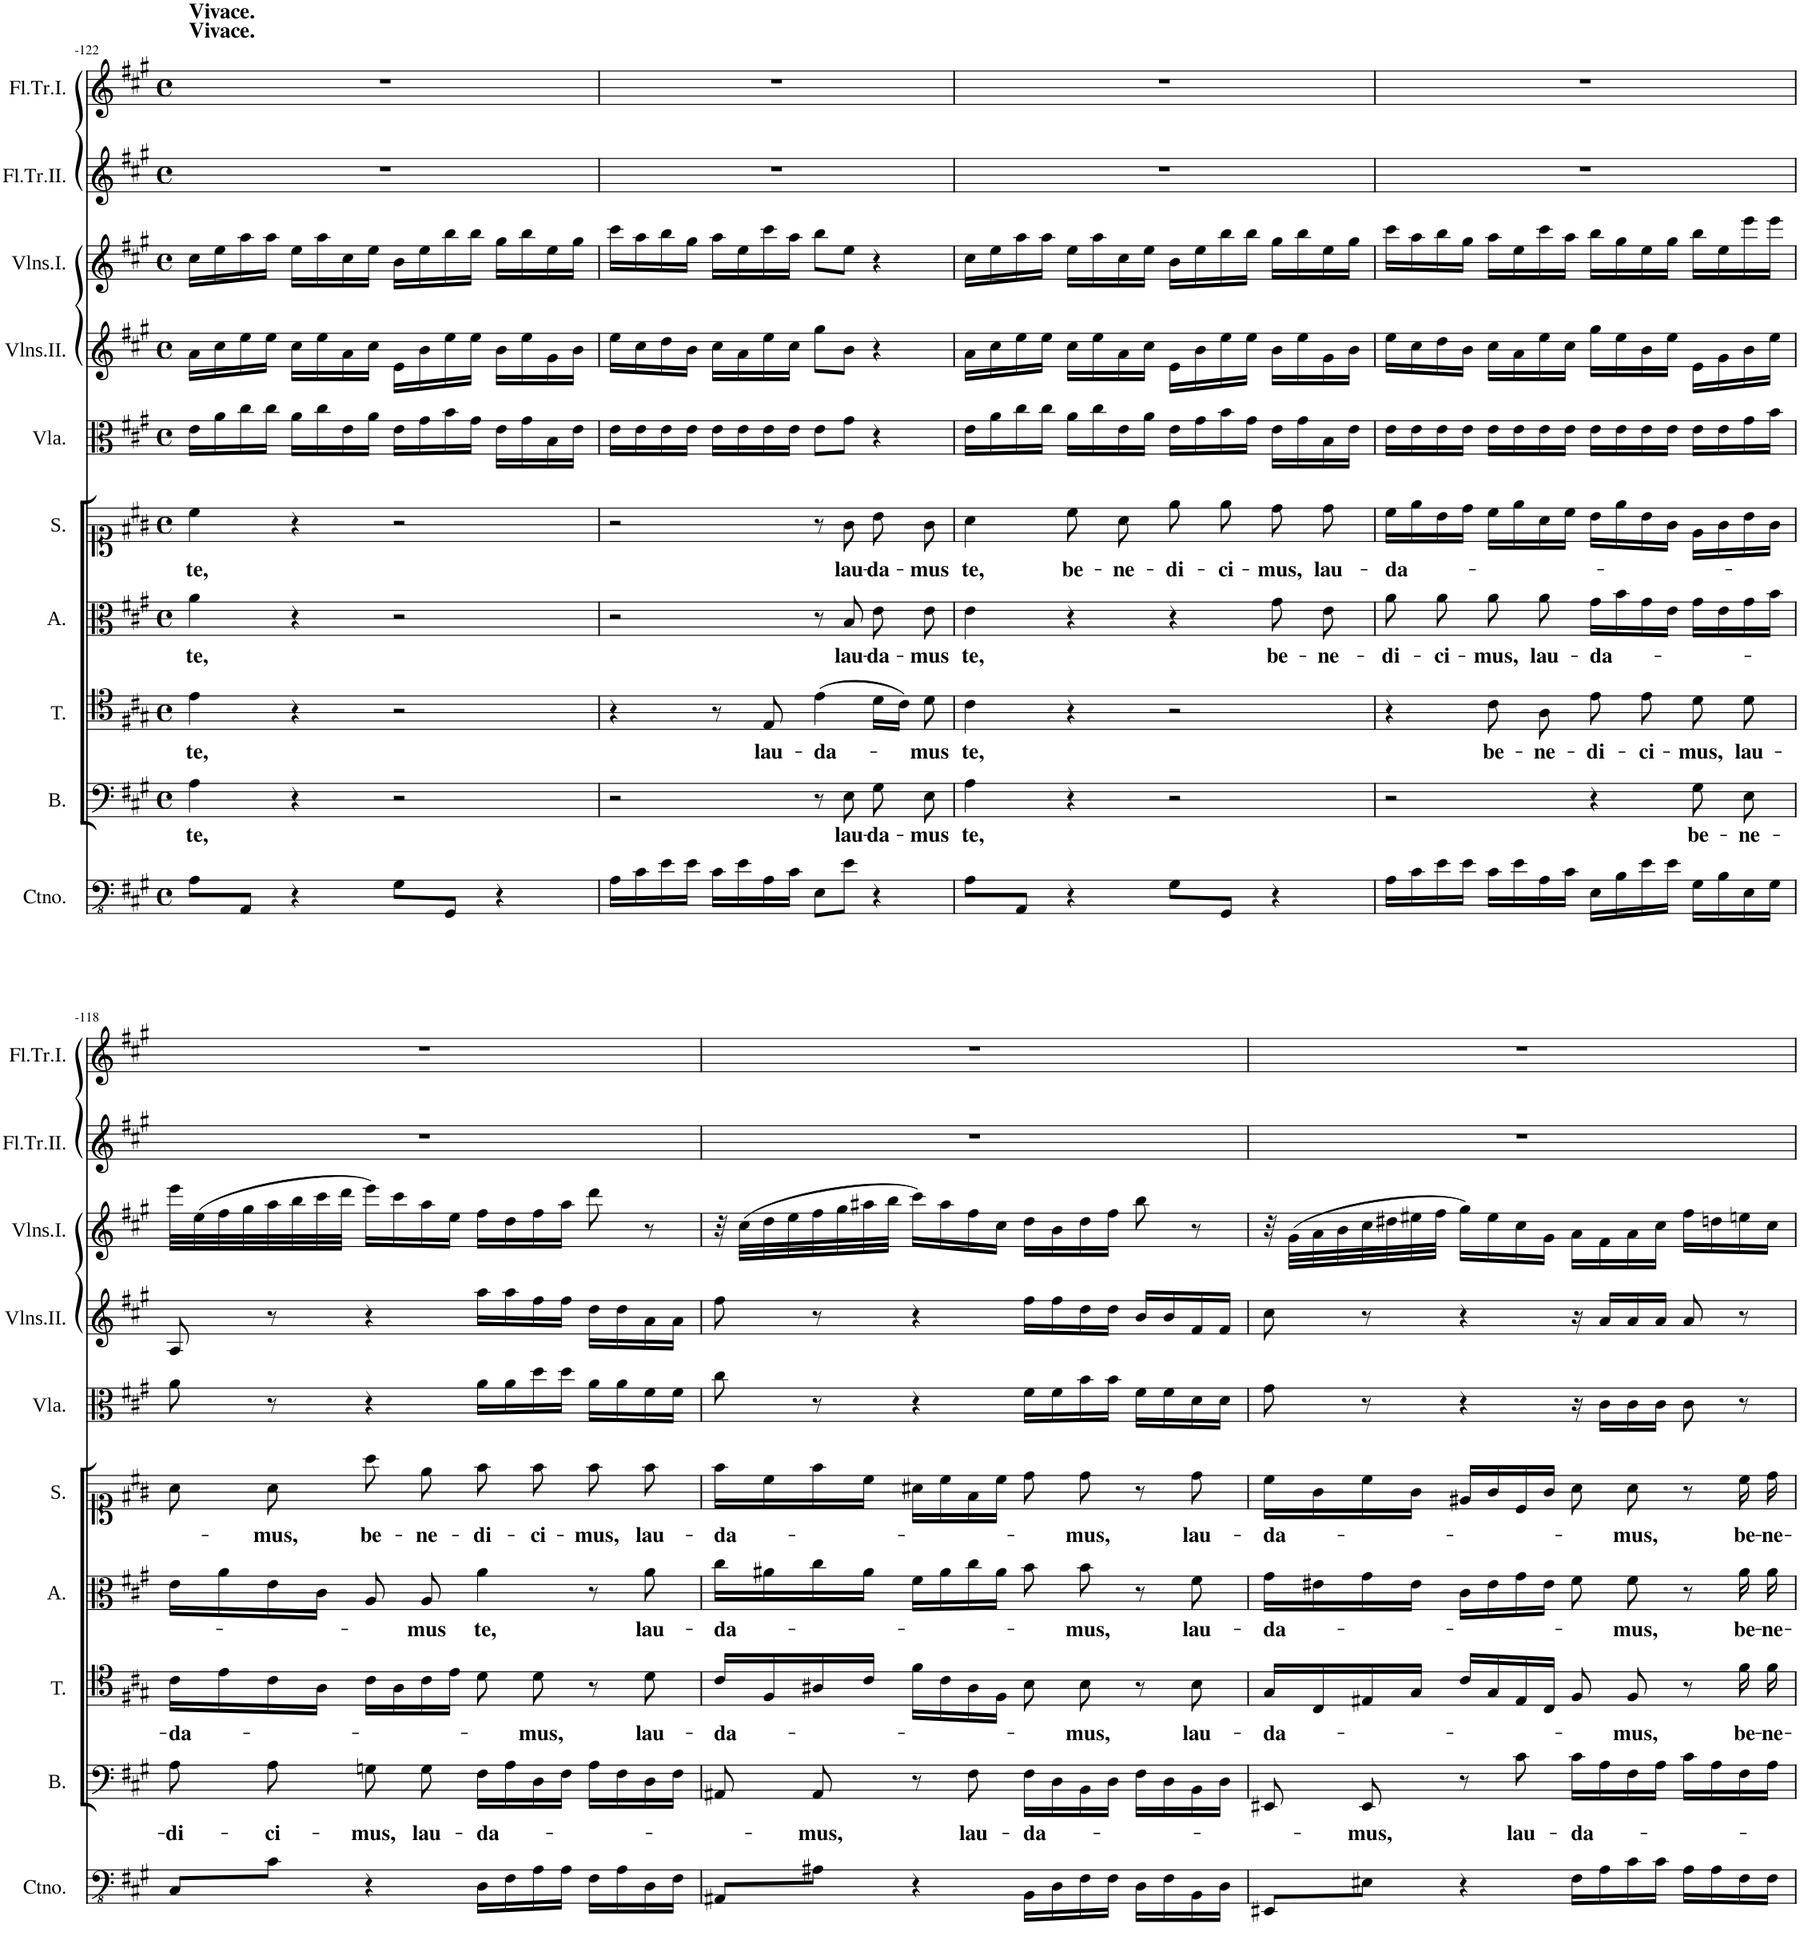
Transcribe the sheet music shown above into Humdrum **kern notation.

**kern	**kern	**text	**kern	**text	**kern	**text	**kern	**text	**kern	**kern	**kern	**kern	**kern
*part10	*part9	*part9	*part8	*part8	*part7	*part7	*part6	*part6	*part5	*part4	*part3	*part2	*part1
*staff10	*staff9	*staff9	*staff8	*staff8	*staff7	*staff7	*staff6	*staff6	*staff5	*staff4	*staff3	*staff2	*staff1
*I"Continuo.	*I"Basso.	*	*I"Tenore.	*	*I"Alto.	*	*I"Soprano.	*	*I"Viola	*I"Violino II.	*I"Violino I.	*I"Flauto Traverso II.	*I"Flauto Traverso I.
*I'Ctno.	*I'B.	*	*I'T.	*	*I'A.	*	*I'S.	*	*I'Vla.	*	*	*I'Fl.Tr.II.	*I'Fl.Tr.I.
!!LO:PB:g=z
*clefFv4	*clefF4	*	*clefC4	*	*clefC3	*	*clefC1	*	*clefC3	*clefG2	*clefG2	*clefG2	*clefG2
*k[f#c#g#]	*k[f#c#g#]	*	*k[f#c#g#]	*	*k[f#c#g#]	*	*k[f#c#g#]	*	*k[f#c#g#]	*k[f#c#g#]	*k[f#c#g#]	*k[f#c#g#]	*k[f#c#g#]
*M4/4	*M4/4	*	*M4/4	*	*M4/4	*	*M4/4	*	*M4/4	*M4/4	*M4/4	*M4/4	*M4/4
*met(c)	*met(c)	*	*met(c)	*	*met(c)	*	*met(c)	*	*met(c)	*met(c)	*met(c)	*met(c)	*met(c)
=122-	=122-	=122-	=122-	=122-	=122-	=122-	=122-	=122-	=122-	=122-	=122-	=122-	=122-
!	!	!	!	!	!	!	!	!	!	!	!	!	!LO:TX:a:B:t=Vivace.
!	!	!	!	!	!	!	!	!	!	!	!	!	!LO:TX:a:B:t=Vivace.
!	!	!LO:LY:b	!	!LO:LY:b	!	!LO:LY:b	!	!LO:LY:b	!	!	!	!	!
8AA\L	4A\	te,	4e\	te,	4a\	te,	4cc#\	te,	16e\LL	16a\LL	16cc#\LL	1r	1r
.	.	.	.	.	.	.	.	.	16a\	16cc#\	16ee\	.	.
8AAA/J	.	.	.	.	.	.	.	.	16cc#\	16ee\	16aa\	.	.
.	.	.	.	.	.	.	.	.	16cc#\JJ	16ee\JJ	16aa\JJ	.	.
4r	4r	.	4r	.	4r	.	4r	.	16a\LL	16cc#\LL	16ee\LL	.	.
.	.	.	.	.	.	.	.	.	16cc#\	16ee\	16aa\	.	.
.	.	.	.	.	.	.	.	.	16e\	16a\	16cc#\	.	.
.	.	.	.	.	.	.	.	.	16a\JJ	16cc#\JJ	16ee\JJ	.	.
8GG#\L	2r	.	2r	.	2r	.	2r	.	16e\LL	16e\LL	16b\LL	.	.
.	.	.	.	.	.	.	.	.	16g#\	16b\	16ee\	.	.
8GGG#/J	.	.	.	.	.	.	.	.	16b\	16ee\	16bb\	.	.
.	.	.	.	.	.	.	.	.	16g#\JJ	16ee\JJ	16bb\JJ	.	.
4r	.	.	.	.	.	.	.	.	16e\LL	16b\LL	16gg#\LL	.	.
.	.	.	.	.	.	.	.	.	16g#\	16ee\	16bb\	.	.
.	.	.	.	.	.	.	.	.	16B\	16g#\	16ee\	.	.
.	.	.	.	.	.	.	.	.	16e\JJ	16b\JJ	16gg#\JJ	.	.
=121-	=121-	=121-	=121-	=121-	=121-	=121-	=121-	=121-	=121-	=121-	=121-	=121-	=121-
16AA\LL	2r	.	4r	.	2r	.	2r	.	16e\LL	16ee\LL	16ccc#\LL	1r	1r
16C#\	.	.	.	.	.	.	.	.	16e\	16cc#\	16aa\	.	.
16E\	.	.	.	.	.	.	.	.	16e\	16dd\	16bb\	.	.
16E\JJ	.	.	.	.	.	.	.	.	16e\JJ	16b\JJ	16gg#\JJ	.	.
16C#\LL	.	.	8r	.	.	.	.	.	16e\LL	16cc#\LL	16aa\LL	.	.
16E\	.	.	.	.	.	.	.	.	16e\	16a\	16ee\	.	.
!	!	!	!	!LO:LY:b	!	!	!	!	!	!	!	!	!
16AA\	.	.	8E/	lau-	.	.	.	.	16e\	16ee\	16ccc#\	.	.
16C#\JJ	.	.	.	.	.	.	.	.	16e\JJ	16cc#\JJ	16aa\JJ	.	.
!	!	!	!	!LO:LY:b	!	!	!	!	!	!	!	!	!
8EE\L	8r	.	(4e\	-da-	8r	.	8r	.	8e\L	8gg#\L	8bb\L	.	.
!	!	!LO:LY:b	!	!	!	!LO:LY:b	!	!LO:LY:b	!	!	!	!	!
8E\J	8E\	lau-	.	.	8B/	lau-	8g#\	lau-	8g#\J	8b\J	8ee\J	.	.
!	!	!LO:LY:b	!	!	!	!LO:LY:b	!	!LO:LY:b	!	!	!	!	!
4r	8G#\	-da-	16d\LL	.	8e\	-da-	8b\	-da-	4r	4r	4r	.	.
.	.	.	16c#\JJ)	.	.	.	.	.	.	.	.	.	.
!	!	!LO:LY:b	!	!LO:LY:b	!	!LO:LY:b	!	!LO:LY:b	!	!	!	!	!
.	8E\	-mus	8d\	-mus	8e\	-mus	8g#\	-mus	.	.	.	.	.
=120-	=120-	=120-	=120-	=120-	=120-	=120-	=120-	=120-	=120-	=120-	=120-	=120-	=120-
!	!	!LO:LY:b	!	!LO:LY:b	!	!LO:LY:b	!	!LO:LY:b	!	!	!	!	!
8AA\L	4A\	te,	4c#\	te,	4e\	te,	4a\	te,	16e\LL	16a\LL	16cc#\LL	1r	1r
.	.	.	.	.	.	.	.	.	16a\	16cc#\	16ee\	.	.
8AAA/J	.	.	.	.	.	.	.	.	16cc#\	16ee\	16aa\	.	.
.	.	.	.	.	.	.	.	.	16cc#\JJ	16ee\JJ	16aa\JJ	.	.
!	!	!	!	!	!	!	!	!LO:LY:b	!	!	!	!	!
4r	4r	.	4r	.	4r	.	8cc#\	be-	16a\LL	16cc#\LL	16ee\LL	.	.
.	.	.	.	.	.	.	.	.	16cc#\	16ee\	16aa\	.	.
!	!	!	!	!	!	!	!	!LO:LY:b	!	!	!	!	!
.	.	.	.	.	.	.	8a\	-ne-	16e\	16a\	16cc#\	.	.
.	.	.	.	.	.	.	.	.	16a\JJ	16cc#\JJ	16ee\JJ	.	.
!	!	!	!	!	!	!	!	!LO:LY:b	!	!	!	!	!
8GG#\L	2r	.	2r	.	4r	.	8ee\	-di-	16e\LL	16e\LL	16b\LL	.	.
.	.	.	.	.	.	.	.	.	16g#\	16b\	16ee\	.	.
!	!	!	!	!	!	!	!	!LO:LY:b	!	!	!	!	!
8GGG#/J	.	.	.	.	.	.	8ee\	-ci-	16b\	16ee\	16bb\	.	.
.	.	.	.	.	.	.	.	.	16g#\JJ	16ee\JJ	16bb\JJ	.	.
!	!	!	!	!	!	!LO:LY:b	!	!LO:LY:b	!	!	!	!	!
4r	.	.	.	.	8g#\	be-	8dd\	-mus,	16e\LL	16b\LL	16gg#\LL	.	.
.	.	.	.	.	.	.	.	.	16g#\	16ee\	16bb\	.	.
!	!	!	!	!	!	!LO:LY:b	!	!LO:LY:b	!	!	!	!	!
.	.	.	.	.	8e\	-ne-	8dd\	lau-	16B\	16g#\	16ee\	.	.
.	.	.	.	.	.	.	.	.	16e\JJ	16b\JJ	16gg#\JJ	.	.
=119-	=119-	=119-	=119-	=119-	=119-	=119-	=119-	=119-	=119-	=119-	=119-	=119-	=119-
!	!	!	!	!	!	!LO:LY:b	!	!LO:LY:b	!	!	!	!	!
16AA\LL	2r	.	4r	.	8a\	-di-	16cc#\LL	-da-	16e\LL	16ee\LL	16ccc#\LL	1r	1r
16C#\	.	.	.	.	.	.	16ee\	.	16e\	16cc#\	16aa\	.	.
!	!	!	!	!	!	!LO:LY:b	!	!	!	!	!	!	!
16E\	.	.	.	.	8a\	-ci-	16b\	.	16e\	16dd\	16bb\	.	.
16E\JJ	.	.	.	.	.	.	16dd\JJ	.	16e\JJ	16b\JJ	16gg#\JJ	.	.
!	!	!	!	!LO:LY:b	!	!LO:LY:b	!	!	!	!	!	!	!
16C#\LL	.	.	8c#\	be-	8a\	-mus,	16cc#\LL	.	16e\LL	16cc#\LL	16aa\LL	.	.
16E\	.	.	.	.	.	.	16ee\	.	16e\	16a\	16ee\	.	.
!	!	!	!	!LO:LY:b	!	!LO:LY:b	!	!	!	!	!	!	!
16AA\	.	.	8A\	-ne-	8a\	lau-	16a\	.	16e\	16ee\	16ccc#\	.	.
16C#\JJ	.	.	.	.	.	.	16cc#\JJ	.	16e\JJ	16cc#\JJ	16aa\JJ	.	.
!	!	!	!	!LO:LY:b	!	!LO:LY:b	!	!	!	!	!	!	!
16EE\LL	4r	.	8e\	-di-	16g#\LL	-da-	16b\LL	.	16e\LL	16gg#\LL	16bb\LL	.	.
16BB\	.	.	.	.	16b\	.	16ee\	.	16e\	16ee\	16gg#\	.	.
!	!	!	!	!LO:LY:b	!	!	!	!	!	!	!	!	!
16E\	.	.	8e\	-ci-	16g#\	.	16b\	.	16e\	16b\	16ee\	.	.
16E\JJ	.	.	.	.	16e\JJ	.	16g#\JJ	.	16e\JJ	16ee\JJ	16gg#\JJ	.	.
!	!	!LO:LY:b	!	!LO:LY:b	!	!	!	!	!	!	!	!	!
16GG#\LL	8G#\	be-	8d\	-mus,	16g#\LL	.	16e\LL	.	16e\LL	16e\LL	16bb\LL	.	.
16BB\	.	.	.	.	16e\	.	16g#\	.	16e\	16g#\	16ee\	.	.
!	!	!LO:LY:b	!	!LO:LY:b	!	!	!	!	!	!	!	!	!
16EE\	8E\	-ne-	8d\	lau-	16g#\	.	16b\	.	16g#\	16b\	16eee\	.	.
16GG#\JJ	.	.	.	.	16b\JJ	.	16g#\JJ	.	16b\JJ	16ee\JJ	16eee\JJ	.	.
!!LO:LB:g=z
=118-	=118-	=118-	=118-	=118-	=118-	=118-	=118-	=118-	=118-	=118-	=118-	=118-	=118-
!	!	!LO:LY:b	!	!LO:LY:b	!	!	!	!	!	!	!	!	!
8CC#/L	8A\	-di-	16c#\LL	-da-	16e\LL	.	8a\	.	8a\	8A/	32eee\LLL	1r	1r
.	.	.	.	.	.	.	.	.	.	.	(32ee\	.	.
.	.	.	16e\	.	16a\	.	.	.	.	.	32ff#\	.	.
.	.	.	.	.	.	.	.	.	.	.	32gg#\	.	.
!	!	!LO:LY:b	!	!	!	!	!	!LO:LY:b	!	!	!	!	!
8C#\J	8A\	-ci-	16c#\	.	16e\	.	8a\	-mus,	8r	8r	32aa\	.	.
.	.	.	.	.	.	.	.	.	.	.	32bb\	.	.
.	.	.	16A\JJ	.	16c#\JJ	.	.	.	.	.	32ccc#\	.	.
.	.	.	.	.	.	.	.	.	.	.	32ddd\JJJ	.	.
!	!	!LO:LY:b	!	!	!	!	!	!LO:LY:b	!	!	!	!	!
4r	8Gn\	-mus,	16c#\LL	.	8A/	.	8aa\	be-	4r	4r	16eee\LL)	.	.
.	.	.	16A\	.	.	.	.	.	.	.	16ccc#\	.	.
!	!	!LO:LY:b	!	!	!	!LO:LY:b	!	!LO:LY:b	!	!	!	!	!
.	8G\	lau-	16c#\	.	8A/	-mus	8ee\	-ne-	.	.	16aa\	.	.
.	.	.	16e\JJ	.	.	.	.	.	.	.	16ee\JJ	.	.
!	!	!LO:LY:b	!	!	!	!LO:LY:b	!	!LO:LY:b	!	!	!	!	!
16DD\LL	16F#\LL	-da-	8d\	.	4a\	te,	8ff#\	-di-	16a\LL	16aa\LL	16ff#\LL	.	.
16FF#\	16A\	.	.	.	.	.	.	.	16a\	16aa\	16dd\	.	.
!	!	!	!	!LO:LY:b	!	!	!	!LO:LY:b	!	!	!	!	!
16AA\	16D\	.	8d\	-mus,	.	.	8ff#\	-ci-	16dd\	16ff#\	16ff#\	.	.
16AA\JJ	16F#\JJ	.	.	.	.	.	.	.	16dd\JJ	16ff#\JJ	16aa\JJ	.	.
!	!	!	!	!	!	!	!	!LO:LY:b	!	!	!	!	!
16FF#\LL	16A\LL	.	8r	.	8r	.	8ff#\	-mus,	16a\LL	16dd\LL	8ddd\	.	.
16AA\	16F#\	.	.	.	.	.	.	.	16a\	16dd\	.	.	.
!	!	!	!	!LO:LY:b	!	!LO:LY:b	!	!LO:LY:b	!	!	!	!	!
16DD\	16D\	.	8d\	lau-	8a\	lau-	8ff#\	lau-	16f#\	16a\	8r	.	.
16FF#\JJ	16F#\JJ	.	.	.	.	.	.	.	16f#\JJ	16a\JJ	.	.	.
=117-	=117-	=117-	=117-	=117-	=117-	=117-	=117-	=117-	=117-	=117-	=117-	=117-	=117-
!	!	!	!	!LO:LY:b	!	!LO:LY:b	!	!LO:LY:b	!	!	!	!	!
8AAA#X/L	8AA#X/	.	16c#/LL	-da-	16cc#\LL	-da-	16ff#\LL	-da-	8cc#\	8ff#\	32r	1r	1r
.	.	.	.	.	.	.	.	.	.	.	(32cc#\LLL	.	.
.	.	.	16F#/	.	16a#X\	.	16cc#\	.	.	.	32dd\	.	.
.	.	.	.	.	.	.	.	.	.	.	32ee\	.	.
!	!	!LO:LY:b	!	!	!	!	!	!	!	!	!	!	!
8AA#X\J	8AA#/	-mus,	16A#X/	.	16cc#\	.	16ff#\	.	8r	8r	32ff#\	.	.
.	.	.	.	.	.	.	.	.	.	.	32gg#\	.	.
.	.	.	16c#/JJ	.	16a#\JJ	.	16cc#\JJ	.	.	.	32aa#X\	.	.
.	.	.	.	.	.	.	.	.	.	.	32bb\JJJ	.	.
4r	8r	.	16f#\LL	.	16f#\LL	.	16a#X\LL	.	4r	4r	16ccc#\LL)	.	.
.	.	.	16c#\	.	16a#\	.	16cc#\	.	.	.	16aa#\	.	.
!	!	!LO:LY:b	!	!	!	!	!	!	!	!	!	!	!
.	8F#\	lau-	16A#\	.	16cc#\	.	16f#\	.	.	.	16ff#\	.	.
.	.	.	16F#\JJ	.	16a#\JJ	.	16cc#\JJ	.	.	.	16cc#\JJ	.	.
!	!	!LO:LY:b	!	!	!	!	!	!	!	!	!	!	!
16BBB\LL	16F#\LL	-da-	8B\	.	8b\	.	8dd\	.	16f#\LL	16ff#\LL	16dd\LL	.	.
16DD\	16D\	.	.	.	.	.	.	.	16f#\	16ff#\	16b\	.	.
!	!	!	!	!LO:LY:b	!	!LO:LY:b	!	!LO:LY:b	!	!	!	!	!
16FF#\	16BB\	.	8B\	-mus,	8b\	-mus,	8dd\	-mus,	16b\	16dd\	16dd\	.	.
16FF#\JJ	16D\JJ	.	.	.	.	.	.	.	16b\JJ	16dd\JJ	16ff#\JJ	.	.
16DD\LL	16F#\LL	.	8r	.	8r	.	8r	.	16f#\LL	16b/LL	8bb\	.	.
16FF#\	16D\	.	.	.	.	.	.	.	16f#\	16b/	.	.	.
!	!	!	!	!LO:LY:b	!	!LO:LY:b	!	!LO:LY:b	!	!	!	!	!
16BBB\	16BB\	.	8B\	lau-	8f#\	lau-	8dd\	lau-	16d\	16f#/	8r	.	.
16DD\JJ	16D\JJ	.	.	.	.	.	.	.	16d\JJ	16f#/JJ	.	.	.
=116-	=116-	=116-	=116-	=116-	=116-	=116-	=116-	=116-	=116-	=116-	=116-	=116-	=116-
!	!	!	!	!LO:LY:b	!	!LO:LY:b	!	!LO:LY:b	!	!	!	!	!
8EEE#X/L	8EE#X/	.	16G#/LL	-da-	16g#\LL	-da-	16cc#\LL	-da-	8g#\	8cc#\	32r	1r	1r
.	.	.	.	.	.	.	.	.	.	.	(32g#\LLL	.	.
.	.	.	16C#/	.	16e#X\	.	16g#\	.	.	.	32a\	.	.
.	.	.	.	.	.	.	.	.	.	.	32b\	.	.
!	!	!LO:LY:b	!	!	!	!	!	!	!	!	!	!	!
8EE#X\J	8EE#/	-mus,	16E#X/	.	16g#\	.	16cc#\	.	8r	8r	32cc#\	.	.
.	.	.	.	.	.	.	.	.	.	.	32dd#X\	.	.
.	.	.	16G#/JJ	.	16e#\JJ	.	16g#\JJ	.	.	.	32ee#X\	.	.
.	.	.	.	.	.	.	.	.	.	.	32ff#\JJJ	.	.
4r	8r	.	16c#/LL	.	16c#\LL	.	16e#X/LL	.	4r	4r	16gg#\LL)	.	.
.	.	.	16G#/	.	16e#\	.	16g#/	.	.	.	16ee#\	.	.
!	!	!LO:LY:b	!	!	!	!	!	!	!	!	!	!	!
.	8c#\	lau-	16E#/	.	16g#\	.	16c#/	.	.	.	16cc#\	.	.
.	.	.	16C#/JJ	.	16e#\JJ	.	16g#/JJ	.	.	.	16g#\JJ	.	.
!	!	!LO:LY:b	!	!	!	!	!	!	!	!	!	!	!
16FF#\LL	16c#\LL	-da-	8F#/	.	8f#\	.	8a\	.	16r	16r	16a\LL	.	.
16AA\	16A\	.	.	.	.	.	.	.	16c#\LL	16a/LL	16f#\	.	.
!	!	!	!	!LO:LY:b	!	!LO:LY:b	!	!LO:LY:b	!	!	!	!	!
16C#\	16F#\	.	8F#/	-mus,	8f#\	-mus,	8a\	-mus,	16c#\	16a/	16a\	.	.
16C#\JJ	16A\JJ	.	.	.	.	.	.	.	16c#\JJ	16a/JJ	16cc#\JJ	.	.
16AA\LL	16c#\LL	.	8r	.	8r	.	8r	.	8c#\	8a/	16ff#\LL	.	.
16AA\	16A\	.	.	.	.	.	.	.	.	.	16ddn\	.	.
!	!	!	!	!LO:LY:b	!	!LO:LY:b	!	!LO:LY:b	!	!	!	!	!
16FF#\	16F#\	.	16f#\	be-	16a\	be-	16cc#\	be-	8r	8r	16een\	.	.
!	!	!	!	!LO:LY:b	!	!LO:LY:b	!	!LO:LY:b	!	!	!	!	!
16FF#\JJ	16A\JJ	.	16f#\	-ne-	16a\	-ne-	16dd\	-ne-	.	.	16cc#\JJ	.	.
=	=	=	=	=	=	=	=	=	=	=	=	=	=
*-	*-	*-	*-	*-	*-	*-	*-	*-	*-	*-	*-	*-	*-
